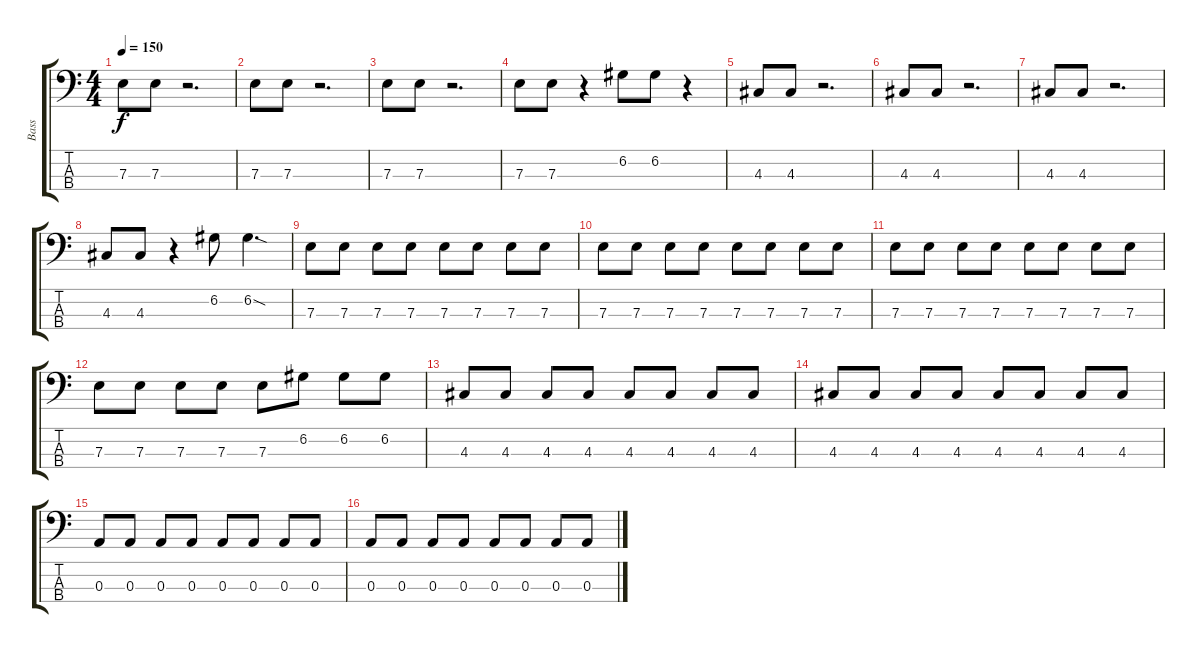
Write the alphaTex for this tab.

\track ("Bass" "Bass") {instrument electricbasspick}
\staff {score tabs}
\tuning (G2 D2 A1 E1) {hide}
\ts (4 4)
\tempo 150
\clef f4
\ks c
7.3.8{dy f} 7.3.8 r.2{d} |
7.3.8 7.3.8 r.2{d} |
7.3.8 7.3.8 r.2{d} |
7.3.8 7.3.8 r.4 6.2.8 6.2.8 r.4 |
4.3.8 4.3.8 r.2{d} |
4.3.8 4.3.8 r.2{d} |
4.3.8 4.3.8 r.2{d} |
4.3.8 4.3.8 r.4 6.2.8 6.2{sod}.4{d} |
7.3.8 7.3.8 7.3.8 7.3.8 7.3.8 7.3.8 7.3.8 7.3.8 |
7.3.8 7.3.8 7.3.8 7.3.8 7.3.8 7.3.8 7.3.8 7.3.8 |
7.3.8 7.3.8 7.3.8 7.3.8 7.3.8 7.3.8 7.3.8 7.3.8 |
7.3.8 7.3.8 7.3.8 7.3.8 7.3.8 6.2.8 6.2.8 6.2.8 |
4.3.8 4.3.8 4.3.8 4.3.8 4.3.8 4.3.8 4.3.8 4.3.8 |
4.3.8 4.3.8 4.3.8 4.3.8 4.3.8 4.3.8 4.3.8 4.3.8 |
0.3.8 0.3.8 0.3.8 0.3.8 0.3.8 0.3.8 0.3.8 0.3.8 |
0.3.8 0.3.8 0.3.8 0.3.8 0.3.8 0.3.8 0.3.8 0.3.8
